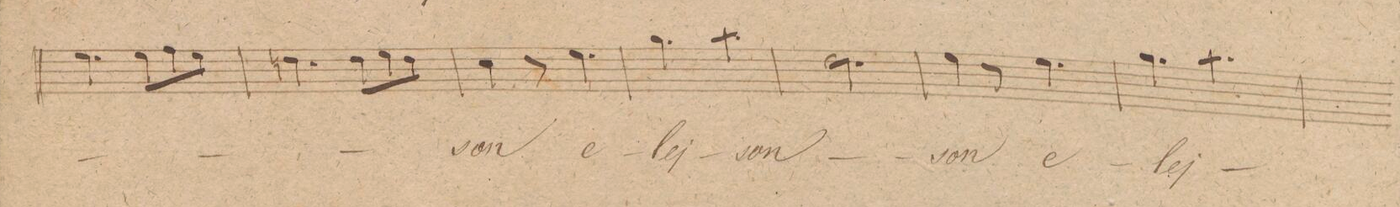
**kern	**text	**dynam
*I"Canto	*	*
*clefC1	*	*
*k[]	*	*
*M6/8	*	*
4.cc\	.	.
8cc\L	.	.
8dd\	.	.
8cc\J	.	.
=127	=127	=127
4.bn\	.	.
8b\L	.	.
8cc\	.	.
8b\J	.	.
=128	=128	=128
4a\	-son	.
8r	.	.
4.cc\	e-	.
=129	=129	=129
4.ee\	-lej-	.
4.ff\	-son	.
=130	=130	=130
2.b\	.	.
=131	=131	=131
4cc\	-son	.
8r	.	.
4.cc\	e-	.
=132	=132	=132
4.ee\	-lej-	.
4.ff\	-son	.
=133	=133	=133
*-	*-	*-
